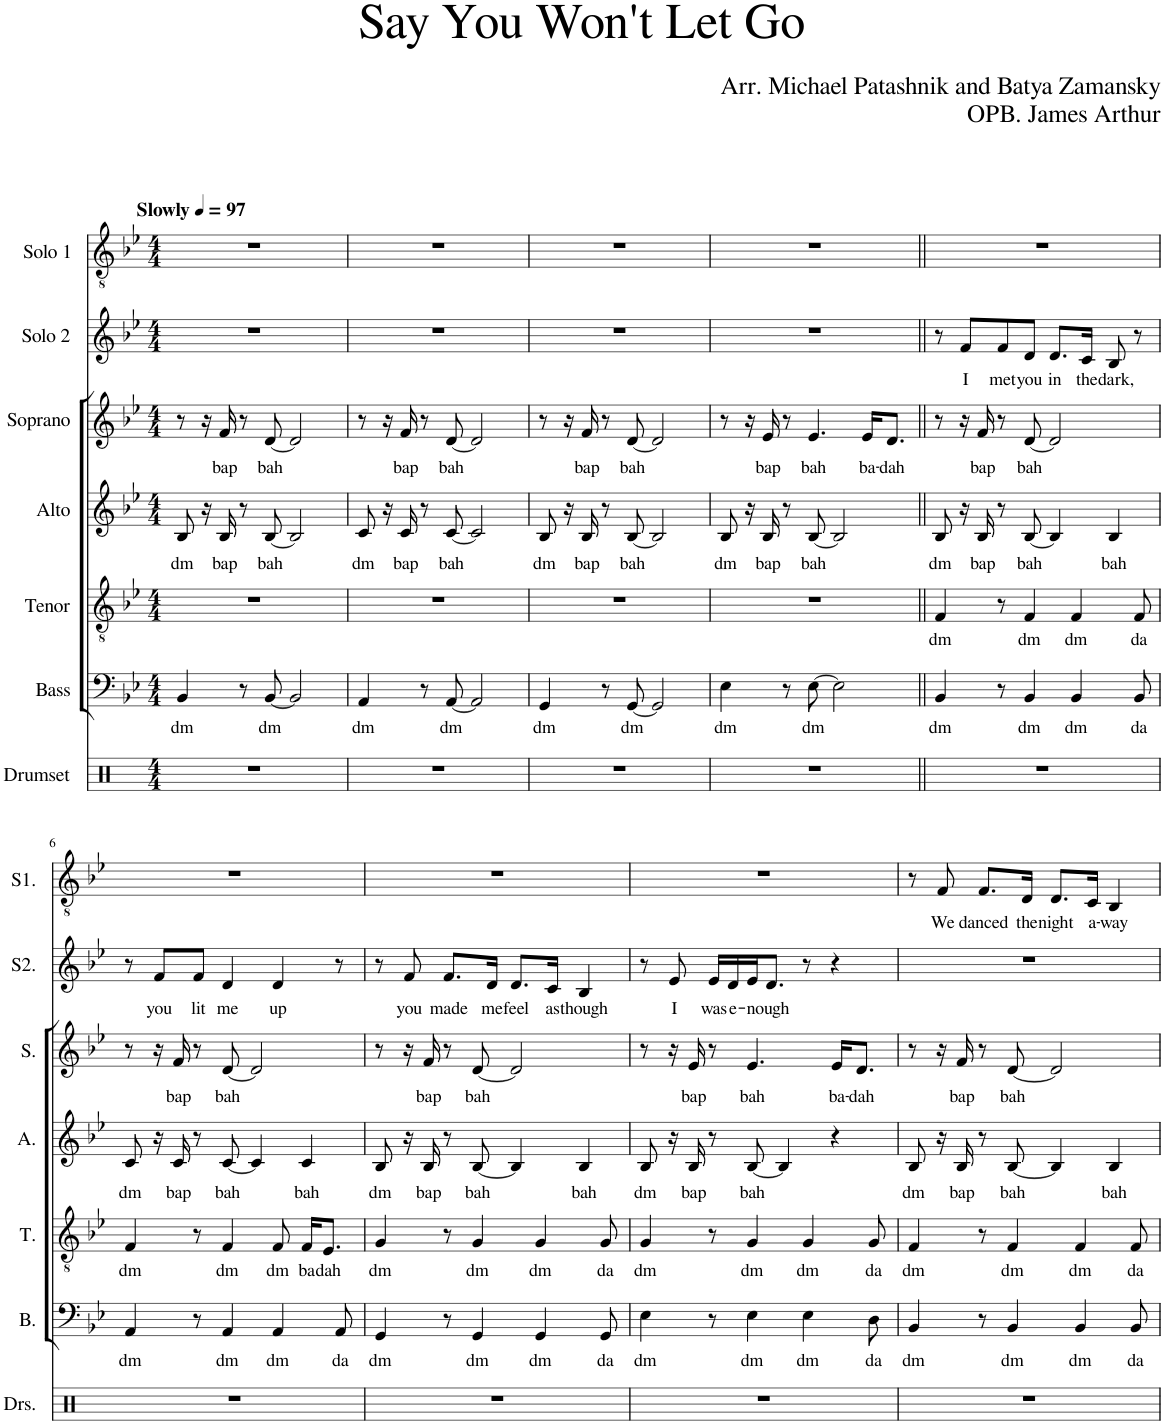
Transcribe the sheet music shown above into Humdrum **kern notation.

**kern	**kern	**text	**kern	**text	**kern	**text	**kern	**text	**kern	**text	**kern	**text
*part7	*part6	*part6	*part5	*part5	*part4	*part4	*part3	*part3	*part2	*part2	*part1	*part1
*staff7	*staff6	*staff6	*staff5	*staff5	*staff4	*staff4	*staff3	*staff3	*staff2	*staff2	*staff1	*staff1
*I"Drumset	*I"Bass	*	*I"Tenor	*	*I"Alto	*	*I"Soprano	*	*I"Solo 2	*	*I"Solo 1	*
*I'Drs.	*I'B.	*	*I'T.	*	*I'A.	*	*I'S.	*	*I'S2.	*	*I'S1.	*
*clefX	*clefF4	*	*clefGv2	*	*clefG2	*	*clefG2	*	*clefG2	*	*clefGv2	*
*k[]	*k[b-e-]	*	*k[b-e-]	*	*k[b-e-]	*	*k[b-e-]	*	*k[b-e-]	*	*k[b-e-]	*
*M4/4	*M4/4	*	*M4/4	*	*M4/4	*	*M4/4	*	*M4/4	*	*M4/4	*
*MM97	*MM97	*	*MM97	*	*MM97	*	*MM97	*	*MM97	*	*MM97	*
=1	=1	=1	=1	=1	=1	=1	=1	=1	=1	=1	=1	=1
!	!	!	!	!	!	!	!	!	!	!	!LO:TX:a:B:t=Slowly	!
!	!	!LO:LY:b	!	!	!	!LO:LY:b	!	!	!	!	!	!
1r	4BB-/	dm	1r	.	8B-/	dm	8r	.	1r	.	1r	.
.	.	.	.	.	16r	.	16r	.	.	.	.	.
!	!	!	!	!	!	!LO:LY:b	!	!LO:LY:b	!	!	!	!
.	.	.	.	.	16B-/	bap	16f/	bap	.	.	.	.
.	8r	.	.	.	8r	.	8r	.	.	.	.	.
!	!	!LO:LY:b	!	!	!	!LO:LY:b	!	!LO:LY:b	!	!	!	!
.	[8BB-/	dm	.	.	[8B-/	bah	[8d/	bah	.	.	.	.
.	2BB-/]	.	.	.	2B-/]	.	2d/]	.	.	.	.	.
=2	=2	=2	=2	=2	=2	=2	=2	=2	=2	=2	=2	=2
!	!	!LO:LY:b	!	!	!	!LO:LY:b	!	!	!	!	!	!
1r	4AA/	dm	1r	.	8c/	dm	8r	.	1r	.	1r	.
.	.	.	.	.	16r	.	16r	.	.	.	.	.
!	!	!	!	!	!	!LO:LY:b	!	!LO:LY:b	!	!	!	!
.	.	.	.	.	16c/	bap	16f/	bap	.	.	.	.
.	8r	.	.	.	8r	.	8r	.	.	.	.	.
!	!	!LO:LY:b	!	!	!	!LO:LY:b	!	!LO:LY:b	!	!	!	!
.	[8AA/	dm	.	.	[8c/	bah	[8d/	bah	.	.	.	.
.	2AA/]	.	.	.	2c/]	.	2d/]	.	.	.	.	.
=3	=3	=3	=3	=3	=3	=3	=3	=3	=3	=3	=3	=3
!	!	!LO:LY:b	!	!	!	!LO:LY:b	!	!	!	!	!	!
1r	4GG/	dm	1r	.	8B-/	dm	8r	.	1r	.	1r	.
.	.	.	.	.	16r	.	16r	.	.	.	.	.
!	!	!	!	!	!	!LO:LY:b	!	!LO:LY:b	!	!	!	!
.	.	.	.	.	16B-/	bap	16f/	bap	.	.	.	.
.	8r	.	.	.	8r	.	8r	.	.	.	.	.
!	!	!LO:LY:b	!	!	!	!LO:LY:b	!	!LO:LY:b	!	!	!	!
.	[8GG/	dm	.	.	[8B-/	bah	[8d/	bah	.	.	.	.
.	2GG/]	.	.	.	2B-/]	.	2d/]	.	.	.	.	.
=4	=4	=4	=4	=4	=4	=4	=4	=4	=4	=4	=4	=4
!	!	!LO:LY:b	!	!	!	!LO:LY:b	!	!	!	!	!	!
1r	4E-\	dm	1r	.	8B-/	dm	8r	.	1r	.	1r	.
.	.	.	.	.	16r	.	16r	.	.	.	.	.
!	!	!	!	!	!	!LO:LY:b	!	!LO:LY:b	!	!	!	!
.	.	.	.	.	16B-/	bap	16e-/	bap	.	.	.	.
.	8r	.	.	.	8r	.	8r	.	.	.	.	.
!	!	!LO:LY:b	!	!	!	!LO:LY:b	!	!LO:LY:b	!	!	!	!
.	[8E-\	dm	.	.	[8B-/	bah	4.e-/	bah	.	.	.	.
.	2E-\]	.	.	.	2B-/]	.	.	.	.	.	.	.
!	!	!	!	!	!	!	!	!LO:LY:b	!	!	!	!
.	.	.	.	.	.	.	16e-/KL	ba-	.	.	.	.
!	!	!	!	!	!	!	!	!LO:LY:b	!	!	!	!
.	.	.	.	.	.	.	8.d/J	-dah	.	.	.	.
=5||	=5||	=5||	=5||	=5||	=5||	=5||	=5||	=5||	=5||	=5||	=5||	=5||
!	!	!LO:LY:b	!	!LO:LY:b	!	!LO:LY:b	!	!	!	!	!	!
1r	4BB-/	dm	4F/	dm	8B-/	dm	8r	.	8r	.	1r	.
!	!	!	!	!	!	!	!	!	!	!LO:LY:b	!	!
.	.	.	.	.	16r	.	16r	.	8f/L	I	.	.
!	!	!	!	!	!	!LO:LY:b	!	!LO:LY:b	!	!	!	!
.	.	.	.	.	16B-/	bap	16f/	bap	.	.	.	.
!	!	!	!	!	!	!	!	!	!	!LO:LY:b	!	!
.	8r	.	8r	.	8r	.	8r	.	8f/	met	.	.
!	!	!LO:LY:b	!	!LO:LY:b	!	!LO:LY:b	!	!LO:LY:b	!	!LO:LY:b	!	!
.	4BB-/	dm	4F/	dm	[8B-/	bah	[8d/	bah	8d/J	you	.	.
!	!	!	!	!	!	!	!	!	!	!LO:LY:b	!	!
.	.	.	.	.	4B-/]	.	2d/]	.	8.d/L	in	.	.
!	!	!LO:LY:b	!	!LO:LY:b	!	!	!	!	!	!	!	!
.	4BB-/	dm	4F/	dm	.	.	.	.	.	.	.	.
!	!	!	!	!	!	!	!	!	!	!LO:LY:b	!	!
.	.	.	.	.	.	.	.	.	16c/Jk	the	.	.
!	!	!	!	!	!	!LO:LY:b	!	!	!	!LO:LY:b	!	!
.	.	.	.	.	4B-/	bah	.	.	8B-/	dark,	.	.
!	!	!LO:LY:b	!	!LO:LY:b	!	!	!	!	!	!	!	!
.	8BB-/	da	8F/	da	.	.	.	.	8r	.	.	.
!!LO:LB:g=z
=6	=6	=6	=6	=6	=6	=6	=6	=6	=6	=6	=6	=6
!	!	!LO:LY:b	!	!LO:LY:b	!	!LO:LY:b	!	!	!	!	!	!
1r	4AA/	dm	4F/	dm	8c/	dm	8r	.	8r	.	1r	.
!	!	!	!	!	!	!	!	!	!	!LO:LY:b	!	!
.	.	.	.	.	16r	.	16r	.	8f/L	you	.	.
!	!	!	!	!	!	!LO:LY:b	!	!LO:LY:b	!	!	!	!
.	.	.	.	.	16c/	bap	16f/	bap	.	.	.	.
!	!	!	!	!	!	!	!	!	!	!LO:LY:b	!	!
.	8r	.	8r	.	8r	.	8r	.	8f/J	lit	.	.
!	!	!LO:LY:b	!	!LO:LY:b	!	!LO:LY:b	!	!LO:LY:b	!	!LO:LY:b	!	!
.	4AA/	dm	4F/	dm	[8c/	bah	[8d/	bah	4d/	me	.	.
.	.	.	.	.	4c/]	.	2d/]	.	.	.	.	.
!	!	!LO:LY:b	!	!LO:LY:b	!	!	!	!	!	!LO:LY:b	!	!
.	4AA/	dm	8F/	dm	.	.	.	.	4d/	up	.	.
!	!	!	!	!LO:LY:b	!	!LO:LY:b	!	!	!	!	!	!
.	.	.	16F/KL	ba	4c/	bah	.	.	.	.	.	.
!	!	!	!	!LO:LY:b	!	!	!	!	!	!	!	!
.	.	.	8.E-/J	dah	.	.	.	.	.	.	.	.
!	!	!LO:LY:b	!	!	!	!	!	!	!	!	!	!
.	8AA/	da	.	.	.	.	.	.	8r	.	.	.
=7	=7	=7	=7	=7	=7	=7	=7	=7	=7	=7	=7	=7
!	!	!LO:LY:b	!	!LO:LY:b	!	!LO:LY:b	!	!	!	!	!	!
1r	4GG/	dm	4G/	dm	8B-/	dm	8r	.	8r	.	1r	.
!	!	!	!	!	!	!	!	!	!	!LO:LY:b	!	!
.	.	.	.	.	16r	.	16r	.	8f/	you	.	.
!	!	!	!	!	!	!LO:LY:b	!	!LO:LY:b	!	!	!	!
.	.	.	.	.	16B-/	bap	16f/	bap	.	.	.	.
!	!	!	!	!	!	!	!	!	!	!LO:LY:b	!	!
.	8r	.	8r	.	8r	.	8r	.	8.f/L	made	.	.
!	!	!LO:LY:b	!	!LO:LY:b	!	!LO:LY:b	!	!LO:LY:b	!	!	!	!
.	4GG/	dm	4G/	dm	[8B-/	bah	[8d/	bah	.	.	.	.
!	!	!	!	!	!	!	!	!	!	!LO:LY:b	!	!
.	.	.	.	.	.	.	.	.	16d/Jk	me	.	.
!	!	!	!	!	!	!	!	!	!	!LO:LY:b	!	!
.	.	.	.	.	4B-/]	.	2d/]	.	8.d/L	feel	.	.
!	!	!LO:LY:b	!	!LO:LY:b	!	!	!	!	!	!	!	!
.	4GG/	dm	4G/	dm	.	.	.	.	.	.	.	.
!	!	!	!	!	!	!	!	!	!	!LO:LY:b	!	!
.	.	.	.	.	.	.	.	.	16c/Jk	as	.	.
!	!	!	!	!	!	!LO:LY:b	!	!	!	!LO:LY:b	!	!
.	.	.	.	.	4B-/	bah	.	.	4B-/	though	.	.
!	!	!LO:LY:b	!	!LO:LY:b	!	!	!	!	!	!	!	!
.	8GG/	da	8G/	da	.	.	.	.	.	.	.	.
=8	=8	=8	=8	=8	=8	=8	=8	=8	=8	=8	=8	=8
!	!	!LO:LY:b	!	!LO:LY:b	!	!LO:LY:b	!	!	!	!	!	!
1r	4E-\	dm	4G/	dm	8B-/	dm	8r	.	8r	.	1r	.
!	!	!	!	!	!	!	!	!	!	!LO:LY:b	!	!
.	.	.	.	.	16r	.	16r	.	8e-/	I	.	.
!	!	!	!	!	!	!LO:LY:b	!	!LO:LY:b	!	!	!	!
.	.	.	.	.	16B-/	bap	16e-/	bap	.	.	.	.
!	!	!	!	!	!	!	!	!	!	!LO:LY:b	!	!
.	8r	.	8r	.	8r	.	8r	.	16e-/LL	was	.	.
!	!	!	!	!	!	!	!	!	!	!LO:LY:b	!	!
.	.	.	.	.	.	.	.	.	16d/	e-	.	.
!	!	!LO:LY:b	!	!LO:LY:b	!	!LO:LY:b	!	!LO:LY:b	!	!LO:LY:b	!	!
.	4E-\	dm	4G/	dm	[8B-/	bah	4.e-/	bah	16e-/J	-nough	.	.
.	.	.	.	.	.	.	.	.	8.d/J	.	.	.
.	.	.	.	.	4B-/]	.	.	.	.	.	.	.
!	!	!LO:LY:b	!	!LO:LY:b	!	!	!	!	!	!	!	!
.	4E-\	dm	4G/	dm	.	.	.	.	8r	.	.	.
!	!	!	!	!	!	!	!	!LO:LY:b	!	!	!	!
.	.	.	.	.	4r	.	16e-/KL	ba-	4r	.	.	.
!	!	!	!	!	!	!	!	!LO:LY:b	!	!	!	!
.	.	.	.	.	.	.	8.d/J	-dah	.	.	.	.
!	!	!LO:LY:b	!	!LO:LY:b	!	!	!	!	!	!	!	!
.	8D\	da	8G/	da	.	.	.	.	.	.	.	.
=9	=9	=9	=9	=9	=9	=9	=9	=9	=9	=9	=9	=9
!	!	!LO:LY:b	!	!LO:LY:b	!	!LO:LY:b	!	!	!	!	!	!
1r	4BB-/	dm	4F/	dm	8B-/	dm	8r	.	1r	.	8r	.
!	!	!	!	!	!	!	!	!	!	!	!	!LO:LY:b
.	.	.	.	.	16r	.	16r	.	.	.	8F/	We
!	!	!	!	!	!	!LO:LY:b	!	!LO:LY:b	!	!	!	!
.	.	.	.	.	16B-/	bap	16f/	bap	.	.	.	.
!	!	!	!	!	!	!	!	!	!	!	!	!LO:LY:b
.	8r	.	8r	.	8r	.	8r	.	.	.	8.F/L	danced
!	!	!LO:LY:b	!	!LO:LY:b	!	!LO:LY:b	!	!LO:LY:b	!	!	!	!
.	4BB-/	dm	4F/	dm	[8B-/	bah	[8d/	bah	.	.	.	.
!	!	!	!	!	!	!	!	!	!	!	!	!LO:LY:b
.	.	.	.	.	.	.	.	.	.	.	16D/Jk	the
!	!	!	!	!	!	!	!	!	!	!	!	!LO:LY:b
.	.	.	.	.	4B-/]	.	2d/]	.	.	.	8.D/L	night
!	!	!LO:LY:b	!	!LO:LY:b	!	!	!	!	!	!	!	!
.	4BB-/	dm	4F/	dm	.	.	.	.	.	.	.	.
!	!	!	!	!	!	!	!	!	!	!	!	!LO:LY:b
.	.	.	.	.	.	.	.	.	.	.	16C/Jk	a-
!	!	!	!	!	!	!LO:LY:b	!	!	!	!	!	!LO:LY:b
.	.	.	.	.	4B-/	bah	.	.	.	.	4BB-/	-way
!	!	!LO:LY:b	!	!LO:LY:b	!	!	!	!	!	!	!	!
.	8BB-/	da	8F/	da	.	.	.	.	.	.	.	.
=	=	=	=	=	=	=	=	=	=	=	=	=
*-	*-	*-	*-	*-	*-	*-	*-	*-	*-	*-	*-	*-
